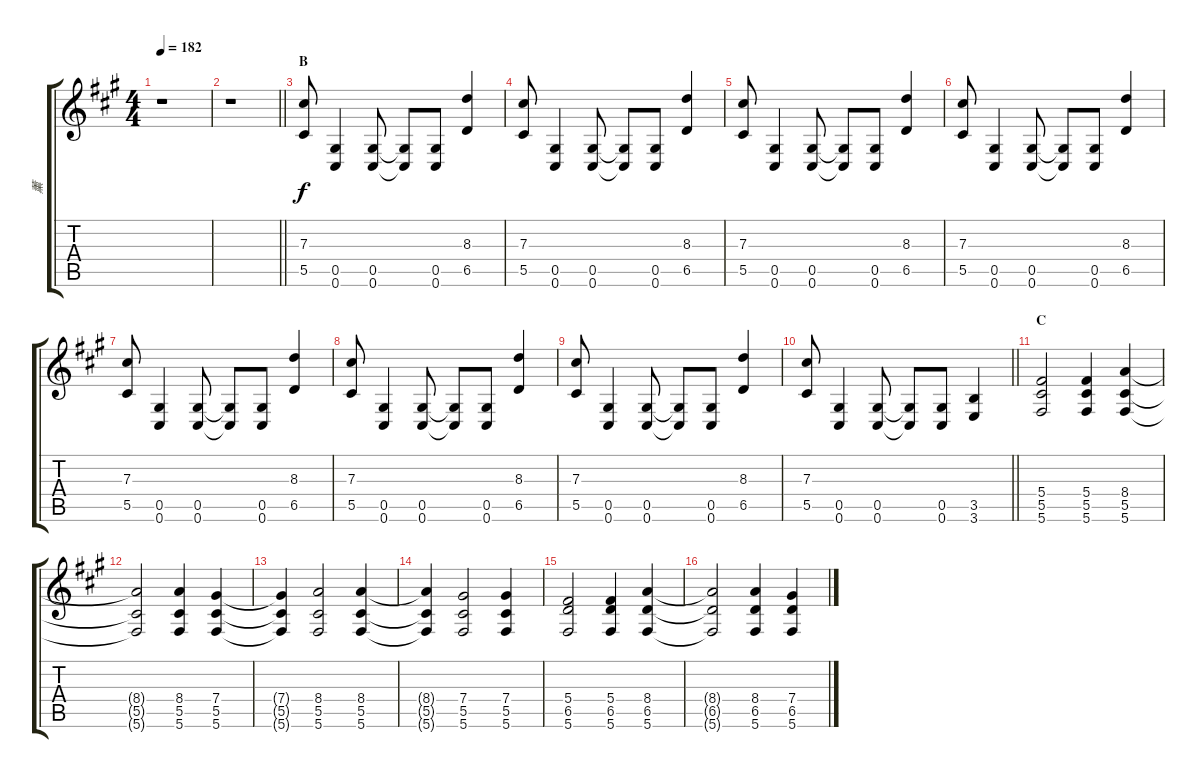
\track ("薰" "薰") {instrument overdrivenguitar}
\staff {score tabs}
\tuning (Eb4 Bb3 Gb3 Db3 Ab2 Db2) {hide}
\ts (4 4)
\tempo 182
\clef g2
\ks a
r.1{dy f} |
\barLineRight lightlight
r.1 |
\section ("" "B")
(7.3 5.5).8 (0.5 0.6).4 (0.5 0.6).8 (0.5{t} 0.6{t}).8 (0.5 0.6).8 (8.3 6.5).4 |
(7.3 5.5).8 (0.5 0.6).4 (0.5 0.6).8 (0.5{t} 0.6{t}).8 (0.5 0.6).8 (8.3 6.5).4 |
(7.3 5.5).8 (0.5 0.6).4 (0.5 0.6).8 (0.5{t} 0.6{t}).8 (0.5 0.6).8 (8.3 6.5).4 |
(7.3 5.5).8 (0.5 0.6).4 (0.5 0.6).8 (0.5{t} 0.6{t}).8 (0.5 0.6).8 (8.3 6.5).4 |
(7.3 5.5).8 (0.5 0.6).4 (0.5 0.6).8 (0.5{t} 0.6{t}).8 (0.5 0.6).8 (8.3 6.5).4 |
(7.3 5.5).8 (0.5 0.6).4 (0.5 0.6).8 (0.5{t} 0.6{t}).8 (0.5 0.6).8 (8.3 6.5).4 |
(7.3 5.5).8 (0.5 0.6).4 (0.5 0.6).8 (0.5{t} 0.6{t}).8 (0.5 0.6).8 (8.3 6.5).4 |
\barLineRight lightlight
(7.3 5.5).8 (0.5 0.6).4 (0.5 0.6).8 (0.5{t} 0.6{t}).8 (0.5 0.6).8 (3.5 3.6).4 |
\section ("" "C")
(5.4 5.5 5.6).2 (5.4 5.5 5.6).4 (8.4 5.5 5.6).4 |
(8.4{t} 5.5{t} 5.6{t}).2 (8.4 5.5 5.6).4 (7.4 5.5 5.6).4 |
(7.4{t} 5.5{t} 5.6{t}).4 (8.4 5.5 5.6).2 (8.4 5.5 5.6).4 |
(8.4{t} 5.5{t} 5.6{t}).4 (7.4 5.5 5.6).2 (7.4 5.5 5.6).4 |
(5.4 6.5 5.6).2 (5.4 6.5 5.6).4 (8.4 6.5 5.6).4 |
(8.4{t} 6.5{t} 5.6{t}).2 (8.4 6.5 5.6).4 (7.4 6.5 5.6).4
